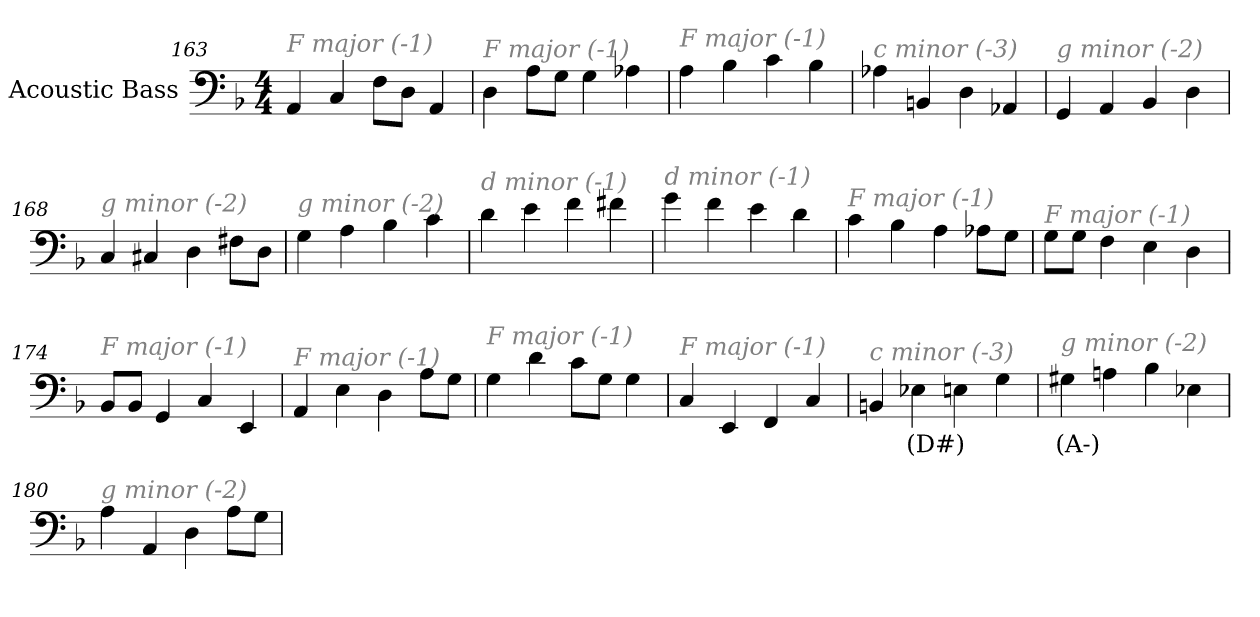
**kern	**text
*part1	*part1
*staff1	*staff1
*I"Acoustic Bass	*
*clefF4	*
*ITrd7c12	*
*k[b-]	*
*F:	*
*M4/4	*
=163	=163
!LO:TX:i:color=#808080:t=F major (-1)	!
4AAA	.
4CC	.
8FFL	.
8DDJ	.
4AAA	.
=164	=164
!LO:TX:i:color=#808080:t=F major (-1)	!
4DD	.
8AAL	.
8GGJ	.
4GG	.
4AA-X	.
=165	=165
!LO:TX:i:color=#808080:t=F major (-1)	!
4AA	.
4BB-	.
4C	.
4BB-	.
=166	=166
!LO:TX:i:color=#808080:t=c minor (-3)	!
4AA-X	.
4BBBn	.
4DD	.
4AAA-X	.
=167	=167
!LO:TX:i:color=#808080:t=g minor (-2)	!
4GGG	.
4AAA	.
4BBB-	.
4DD	.
=168	=168
!LO:TX:i:color=#808080:t=g minor (-2)	!
4CC	.
4CC#X	.
4DD	.
8FF#XL	.
8DDJ	.
=169	=169
!LO:TX:i:color=#808080:t=g minor (-2)	!
4GG	.
4AA	.
4BB-	.
4C	.
=170	=170
!LO:TX:i:color=#808080:t=d minor (-1)	!
4D	.
4E	.
4F	.
4F#X	.
=171	=171
!LO:TX:i:color=#808080:t=d minor (-1)	!
4G	.
4F	.
4E	.
4D	.
=172	=172
!LO:TX:i:color=#808080:t=F major (-1)	!
4C	.
4BB-	.
4AA	.
8AA-XL	.
8GGJ	.
=173	=173
!LO:TX:i:color=#808080:t=F major (-1)	!
8GGL	.
8GGJ	.
4FF	.
4EE	.
4DD	.
=174	=174
!LO:TX:i:color=#808080:t=F major (-1)	!
8BBB-L	.
8BBB-J	.
4GGG	.
4CC	.
4EEE	.
=175	=175
!LO:TX:i:color=#808080:t=F major (-1)	!
4AAA	.
4EE	.
4DD	.
8AAL	.
8GGJ	.
=176	=176
!LO:TX:i:color=#808080:t=F major (-1)	!
4GG	.
4D	.
8CL	.
8GGJ	.
4GG	.
=177	=177
!LO:TX:i:color=#808080:t=F major (-1)	!
4CC	.
4EEE	.
4FFF	.
4CC	.
=178	=178
!LO:TX:i:color=#808080:t=c minor (-3)	!
4BBBn	.
4EE-Xi	(D#)
4EE	.
4GG	.
=179	=179
!LO:TX:i:color=#808080:t=g minor (-2)	!
4GG#Xi	(A-)
4AAn	.
4BB-	.
4EE-X	.
=180	=180
!LO:TX:i:color=#808080:t=g minor (-2)	!
4AA	.
4AAA	.
4DD	.
8AAL	.
8GGJ	.
=	=
*-	*-
